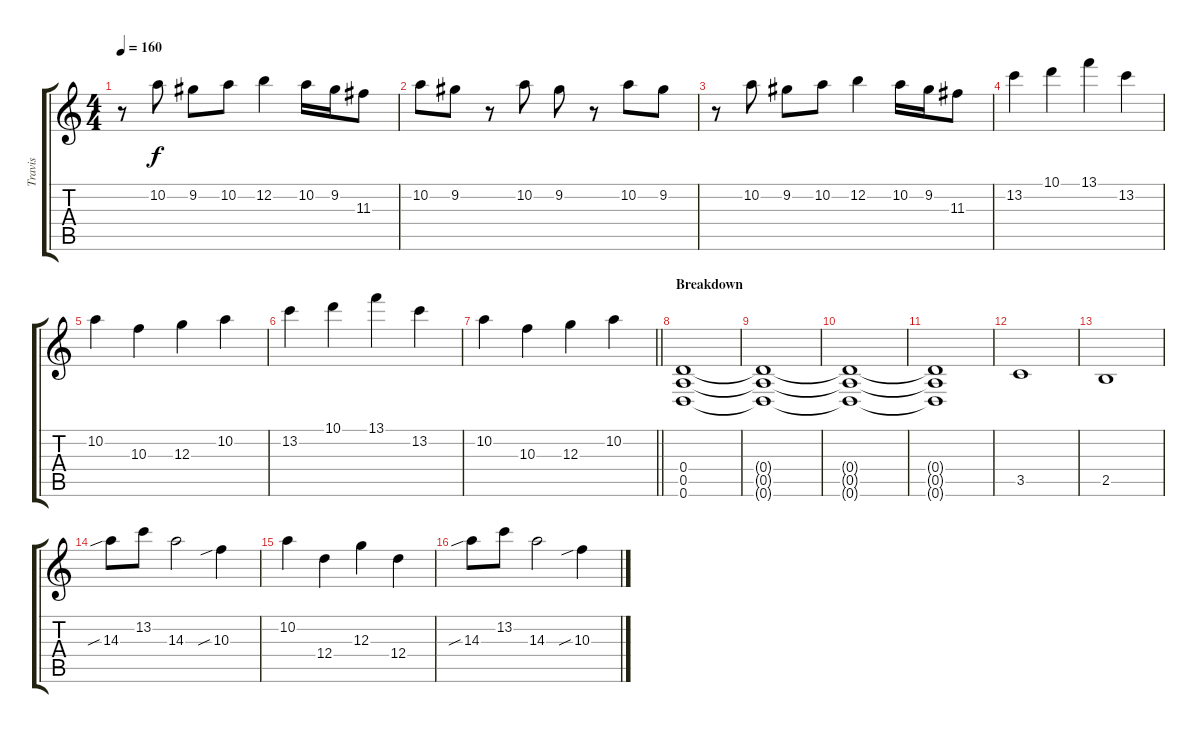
\track ("Travis" "Travis") {instrument overdrivenguitar}
\staff {score tabs}
\tuning (E4 B3 G3 D3 A2 D2) {hide}
\ts (4 4)
\tempo 160
\clef g2
\ks c
r.8{dy f} 10.2.8 9.2.8 10.2.8 12.2.4 10.2.16 9.2.16 11.3.8 |
10.2.8 9.2.8 r.8 10.2.8 9.2.8 r.8 10.2.8 9.2.8 |
r.8 10.2.8 9.2.8 10.2.8 12.2.4 10.2.16 9.2.16 11.3.8 |
13.2.4 10.1.4 13.1.4 13.2.4 |
10.2.4 10.3.4 12.3.4 10.2.4 |
13.2.4 10.1.4 13.1.4 13.2.4 |
\barLineRight lightlight
10.2.4 10.3.4 12.3.4 10.2.4 |
\section ("" "Breakdown")
(0.4 0.5 0.6).1 |
(0.4{t} 0.5{t} 0.6{t}).1 |
(0.4{t} 0.5{t} 0.6{t}).1 |
(0.4{t} 0.5{t} 0.6{t}).1 |
3.5.1 |
2.5.1 |
14.3{sib}.8 13.2.8 14.3.2 10.3{sib}.4 |
10.2.4 12.4.4 12.3.4 12.4.4 |
14.3{sib}.8 13.2.8 14.3.2 10.3{sib}.4
